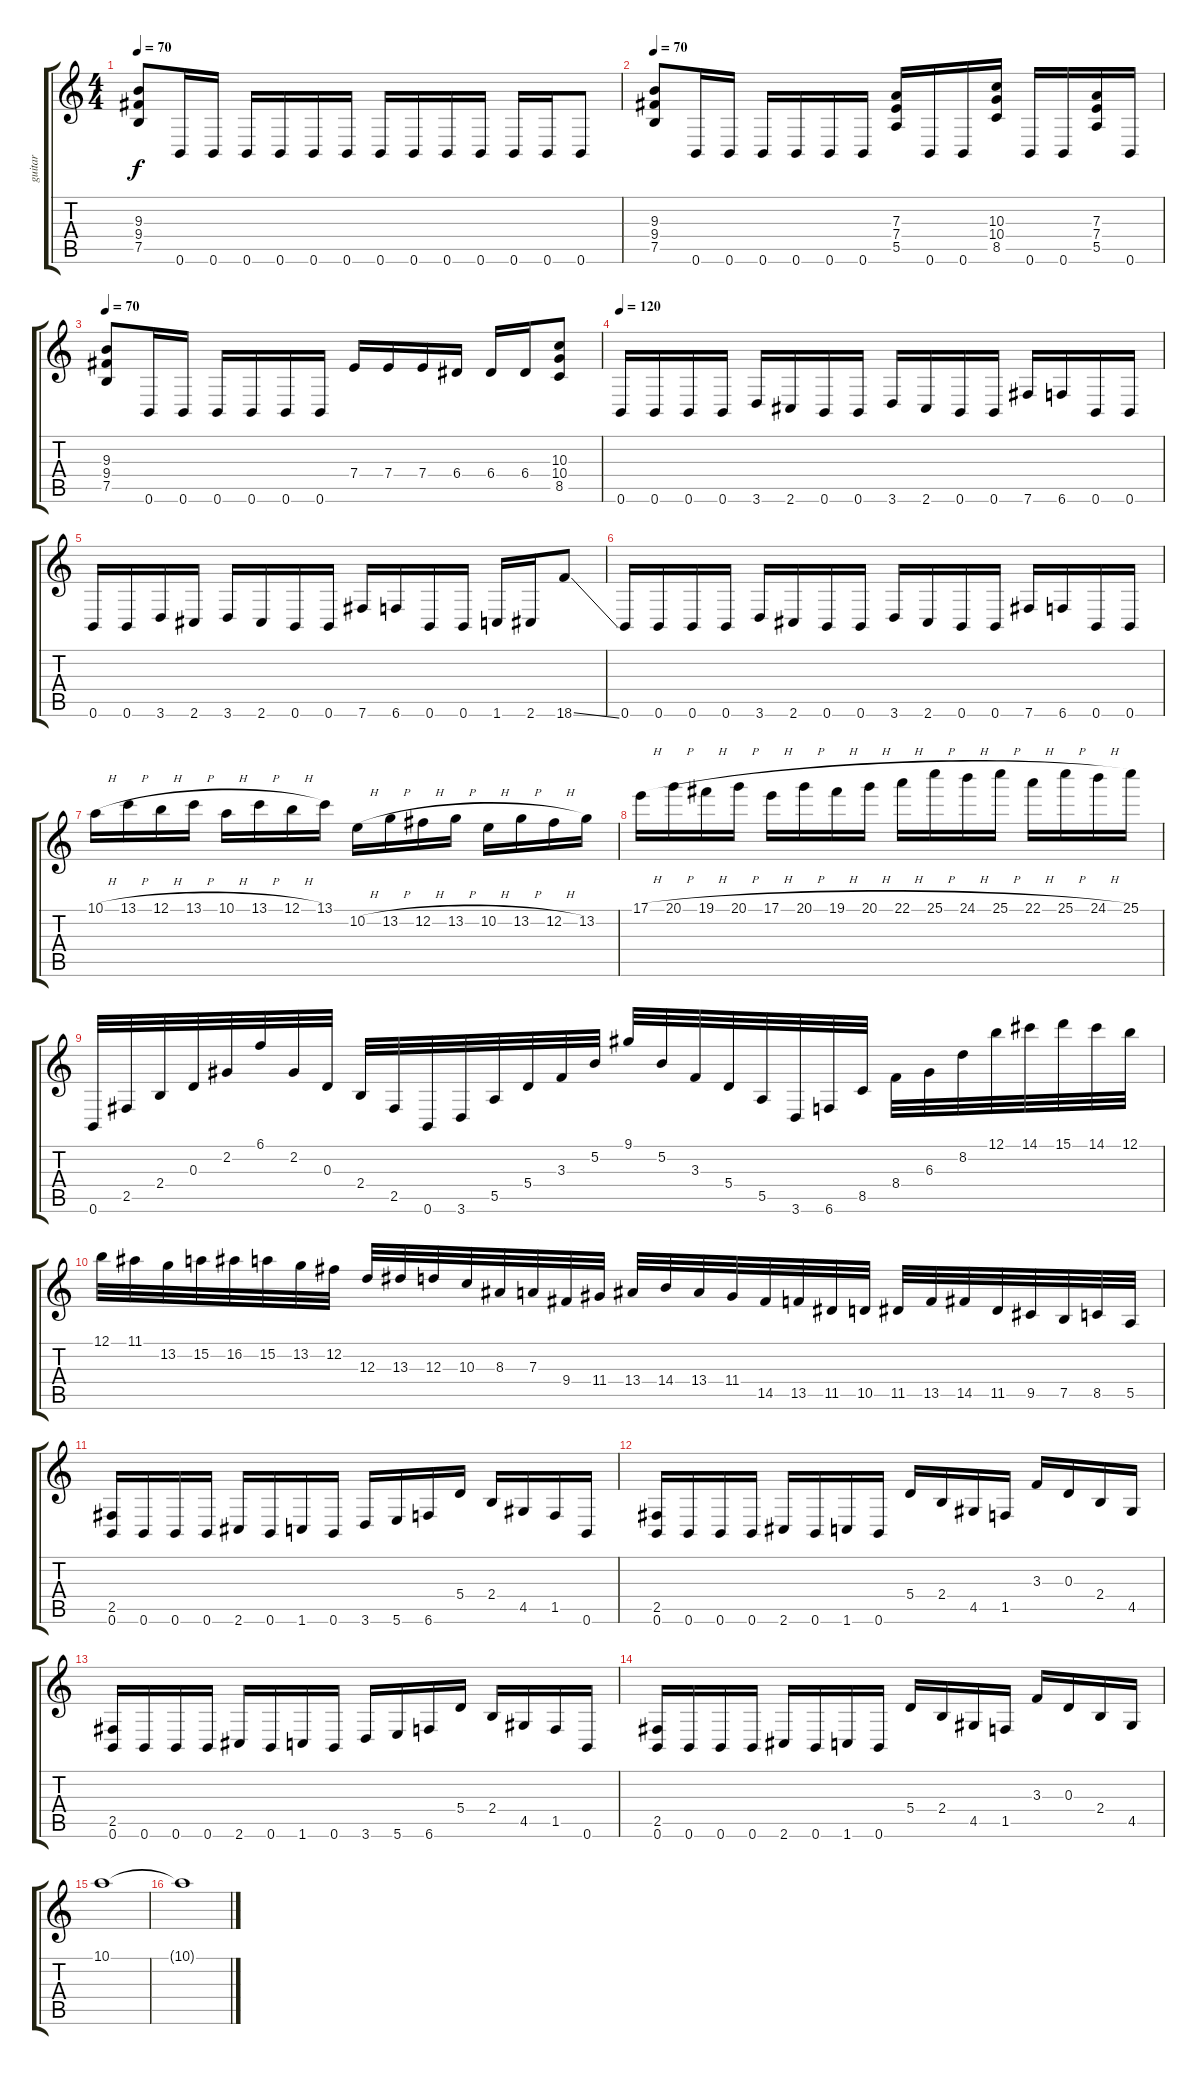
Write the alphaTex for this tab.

\track ("guitar" "guitar") {instrument distortionguitar}
\staff {score tabs}
\tuning (B3 Gb3 D3 A2 E2 B1) {hide}
\ts (4 4)
\tempo 70
\clef g2
\ks c
(9.3 9.4 7.5).8{dy f} 0.6.16 0.6.16 0.6.16 0.6.16 0.6.16 0.6.16 0.6.16 0.6.16 0.6.16 0.6.16 0.6.16 0.6.16 0.6.8 |
\tempo 70
(9.3 9.4 7.5).8 0.6.16 0.6.16 0.6.16 0.6.16 0.6.16 0.6.16 (7.3 7.4 5.5).16 0.6.16 0.6.16 (10.3 10.4 8.5).16 0.6.16 0.6.16 (7.3 7.4 5.5).16 0.6.16 |
\tempo 70
(9.3 9.4 7.5).8 0.6.16 0.6.16 0.6.16 0.6.16 0.6.16 0.6.16 7.4.16 7.4.16 7.4.16 6.4.16 6.4.16 6.4.16 (10.3 10.4 8.5).8 |
\tempo 120
0.6.16 0.6.16 0.6.16 0.6.16 3.6.16 2.6.16 0.6.16 0.6.16 3.6.16 2.6.16 0.6.16 0.6.16 7.6.16 6.6.16 0.6.16 0.6.16 |
0.6.16 0.6.16 3.6.16 2.6.16 3.6.16 2.6.16 0.6.16 0.6.16 7.6.16 6.6.16 0.6.16 0.6.16 1.6.16 2.6.16 18.6{ss}.8 |
0.6.16 0.6.16 0.6.16 0.6.16 3.6.16 2.6.16 0.6.16 0.6.16 3.6.16 2.6.16 0.6.16 0.6.16 7.6.16 6.6.16 0.6.16 0.6.16 |
10.1{h}.16 13.1{h}.16 12.1{h}.16 13.1{h}.16 10.1{h}.16 13.1{h}.16 12.1{h}.16 13.1.16 10.2{h}.16 13.2{h}.16 12.2{h}.16 13.2{h}.16 10.2{h}.16 13.2{h}.16 12.2{h}.16 13.2.16 |
17.1{h}.16 20.1{h}.16 19.1{h}.16 20.1{h}.16 17.1{h}.16 20.1{h}.16 19.1{h}.16 20.1{h}.16 22.1{h}.16 25.1{h}.16 24.1{h}.16 25.1{h}.16 22.1{h}.16 25.1{h}.16 24.1{h}.16 25.1.16 |
0.6.32 2.5.32 2.4.32 0.3.32 2.2.32 6.1.32 2.2.32 0.3.32 2.4.32 2.5.32 0.6.32 3.6.32 5.5.32 5.4.32 3.3.32 5.2.32 9.1.32 5.2.32 3.3.32 5.4.32 5.5.32 3.6.32 6.6.32 8.5.32 8.4.32 6.3.32 8.2.32 12.1.32 14.1.32 15.1.32 14.1.32 12.1.32 |
12.1.32 11.1.32 13.2.32 15.2.32 16.2.32 15.2.32 13.2.32 12.2.32 12.3.32 13.3.32 12.3.32 10.3.32 8.3.32 7.3.32 9.4.32 11.4.32 13.4.32 14.4.32 13.4.32 11.4.32 14.5.32 13.5.32 11.5.32 10.5.32 11.5.32 13.5.32 14.5.32 11.5.32 9.5.32 7.5.32 8.5.32 5.5.32 |
(2.5 0.6).16 0.6.16 0.6.16 0.6.16 2.6.16 0.6.16 1.6.16 0.6.16 3.6.16 5.6.16 6.6.16 5.4.16 2.4.16 4.5.16 1.5.16 0.6.16 |
(2.5 0.6).16 0.6.16 0.6.16 0.6.16 2.6.16 0.6.16 1.6.16 0.6.16 5.4.16 2.4.16 4.5.16 1.5.16 3.3.16 0.3.16 2.4.16 4.5.16 |
(2.5 0.6).16 0.6.16 0.6.16 0.6.16 2.6.16 0.6.16 1.6.16 0.6.16 3.6.16 5.6.16 6.6.16 5.4.16 2.4.16 4.5.16 1.5.16 0.6.16 |
(2.5 0.6).16 0.6.16 0.6.16 0.6.16 2.6.16 0.6.16 1.6.16 0.6.16 5.4.16 2.4.16 4.5.16 1.5.16 3.3.16 0.3.16 2.4.16 4.5.16 |
10.1.1{instrument seashore} |
10.1{t}.1
